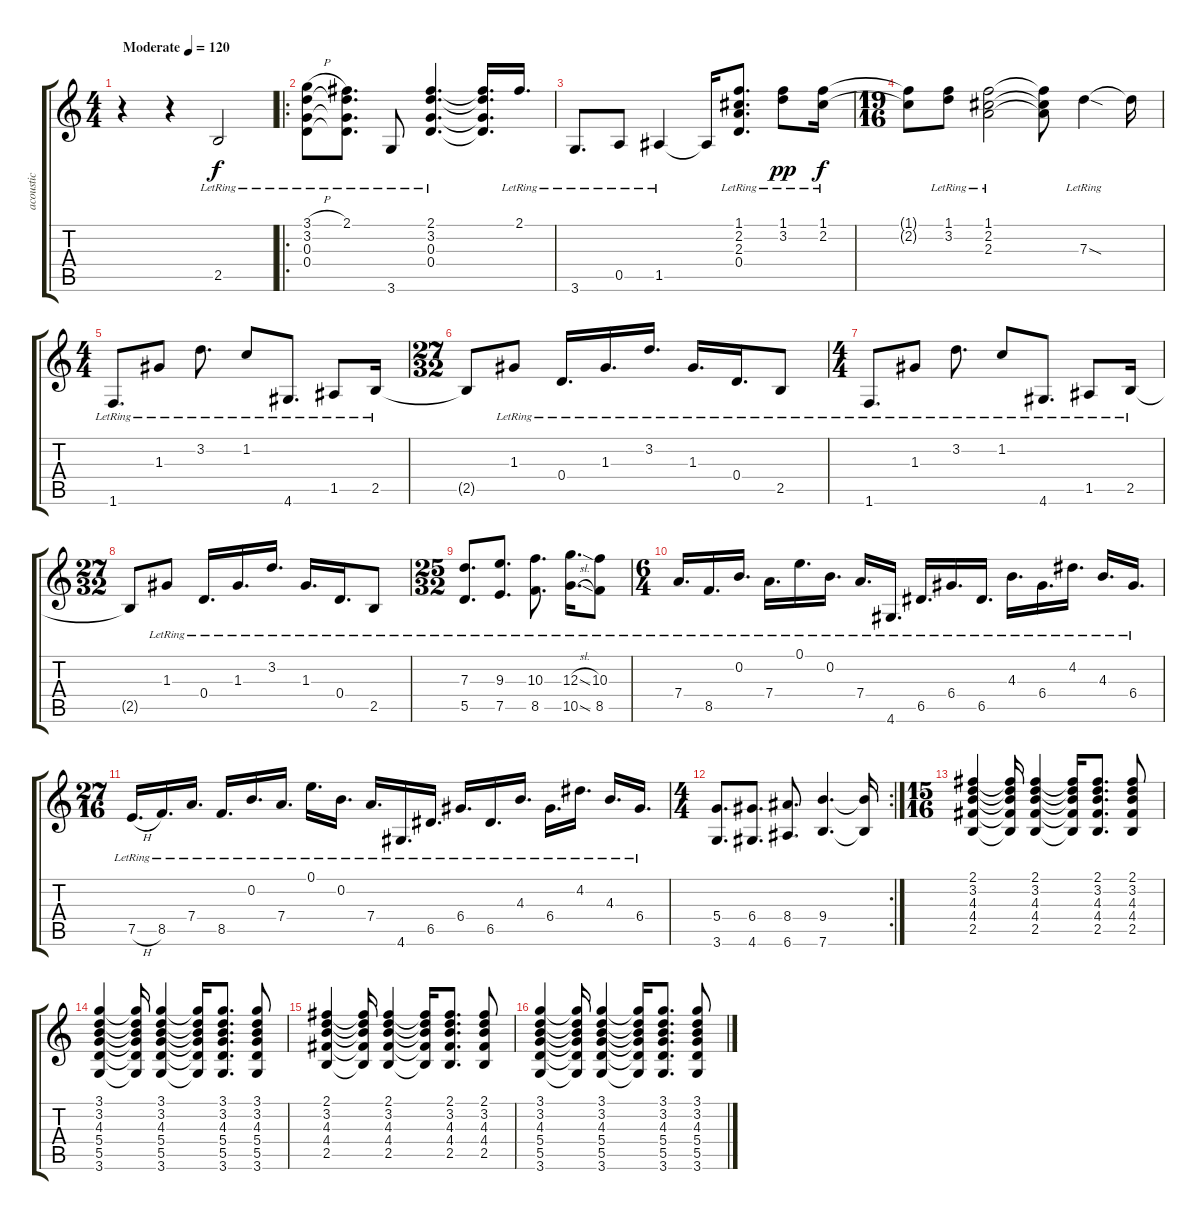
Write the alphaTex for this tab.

\track ("acoustic" "acoustic") {instrument acousticguitarsteel}
\staff {score tabs}
\tuning (E4 B3 G3 D3 A2 E2) {hide}
\ts (4 4)
\tempo (120 "Moderate")
\clef g2
\ks c
r.4{dy f instrument acousticguitarsteel} r.4 2.5{lr}.2 |
\ro
(3.1{h lr} 3.2{lr} 0.3{lr} 0.4{lr}).8 (2.1{lr} 3.2{t} 0.3{t} 0.4{t}).8{d} 3.6{lr}.8 (2.1{lr} 3.2{lr} 0.3{lr} 0.4{lr}).4{d} (2.1{t} 3.2{t} 0.3{t} 0.4{t}).16{d} 2.1{lr}.16{d} |
3.6{lr}.8{d} 0.5{lr}.8 1.5{lr}.4 1.5{t}.16 (1.1{lr} 2.2{lr} 2.3{lr} 0.4{lr}).8{d} (1.1{lr} 3.2{lr}).8{dy pp} (1.1{lr} 2.2{lr}).16{dy f} |
\ts (19 16)
(1.1{t} 2.2{t}).8 (1.1{lr} 3.2{lr}).8 (1.1{lr} 2.2{lr} 2.3{lr}).2 (1.1{t} 2.2{t} 2.3{t}).8 7.3{sod lr}.4 7.3{t}.16 |
\ts (4 4)
1.6{lr}.8{d} 1.3{lr}.8 3.2{lr}.8{d} 1.2{lr}.8 4.6{lr}.8{d} 1.5{lr}.8 2.5{lr}.16 |
\ts (27 32)
2.5{t}.8 1.3{lr}.8 0.4{lr}.16{d} 1.3{lr}.16{d} 3.2{lr}.16{d} 1.3{lr}.16{d} 0.4{lr}.16{d} 2.5{lr}.8 |
\ts (4 4)
1.6{lr}.8{d} 1.3{lr}.8 3.2{lr}.8{d} 1.2{lr}.8 4.6{lr}.8{d} 1.5{lr}.8 2.5{lr}.16 |
\ts (27 32)
2.5{t}.8 1.3{lr}.8 0.4{lr}.16{d} 1.3{lr}.16{d} 3.2{lr}.16{d} 1.3{lr}.16{d} 0.4{lr}.16{d} 2.5{lr}.8 |
\ts (25 32)
(7.3{lr} 5.5{lr}).8{d} (9.3{lr} 7.5{lr}).8{d} (10.3{lr} 8.5{lr}).8{d} (12.3{sl lr} 10.5{sl lr}).16{d} (10.3{lr} 8.5{lr}).8 |
\ts (6 4)
7.4{lr}.16{d} 8.5{lr}.16{d} 0.2{lr}.16{d} 7.4{lr}.16{d} 0.1{lr}.16{d} 0.2{lr}.16{d} 7.4{lr}.16{d} 4.6{lr}.16{d} 6.5{lr}.16{d} 6.4{lr}.16{d} 6.5{lr}.16{d} 4.3{lr}.16{d} 6.4{lr}.16{d} 4.2{lr}.16{d} 4.3{lr}.16{d} 6.4{lr}.16{d} |
\ts (27 16)
7.5{h lr}.16{d} 8.5{lr}.16{d} 7.4{lr}.16{d} 8.5{lr}.16{d} 0.2{lr}.16{d} 7.4{lr}.16{d} 0.1{lr}.16{d} 0.2{lr}.16{d} 7.4{lr}.16{d} 4.6{lr}.16{d} 6.5{lr}.16{d} 6.4{lr}.16{d} 6.5{lr}.16{d} 4.3{lr}.16{d} 6.4{lr}.16{d} 4.2{lr}.16{d} 4.3{lr}.16{d} 6.4{lr}.16{d} |
\rc 2
\ts (4 4)
(5.4 3.6).8{d} (6.4 4.6).8{d} (8.4 6.6).8{d} (9.4 7.6).4{d} (9.4{t} 7.6{t}).16 |
\ts (15 16)
(2.1 3.2 4.3 4.4 2.5).4 (2.1{t} 3.2{t} 4.3{t} 4.4{t} 2.5{t}).16 (2.1 3.2 4.3 4.4 2.5).4 (2.1{t} 3.2{t} 4.3{t} 4.4{t} 2.5{t}).16 (2.1 3.2 4.3 4.4 2.5).8{d} (2.1 3.2 4.3 4.4 2.5).8 |
(3.1 3.2 4.3 5.4 5.5 3.6).4 (3.1{t} 3.2{t} 4.3{t} 5.4{t} 5.5{t} 3.6{t}).16 (3.1 3.2 4.3 5.4 5.5 3.6).4 (3.1{t} 3.2{t} 4.3{t} 5.4{t} 5.5{t} 3.6{t}).16 (3.1 3.2 4.3 5.4 5.5 3.6).8{d} (3.1 3.2 4.3 5.4 5.5 3.6).8 |
(2.1 3.2 4.3 4.4 2.5).4 (2.1{t} 3.2{t} 4.3{t} 4.4{t} 2.5{t}).16 (2.1 3.2 4.3 4.4 2.5).4 (2.1{t} 3.2{t} 4.3{t} 4.4{t} 2.5{t}).16 (2.1 3.2 4.3 4.4 2.5).8{d} (2.1 3.2 4.3 4.4 2.5).8 |
(3.1 3.2 4.3 5.4 5.5 3.6).4 (3.1{t} 3.2{t} 4.3{t} 5.4{t} 5.5{t} 3.6{t}).16 (3.1 3.2 4.3 5.4 5.5 3.6).4 (3.1{t} 3.2{t} 4.3{t} 5.4{t} 5.5{t} 3.6{t}).16 (3.1 3.2 4.3 5.4 5.5 3.6).8{d} (3.1 3.2 4.3 5.4 5.5 3.6).8
